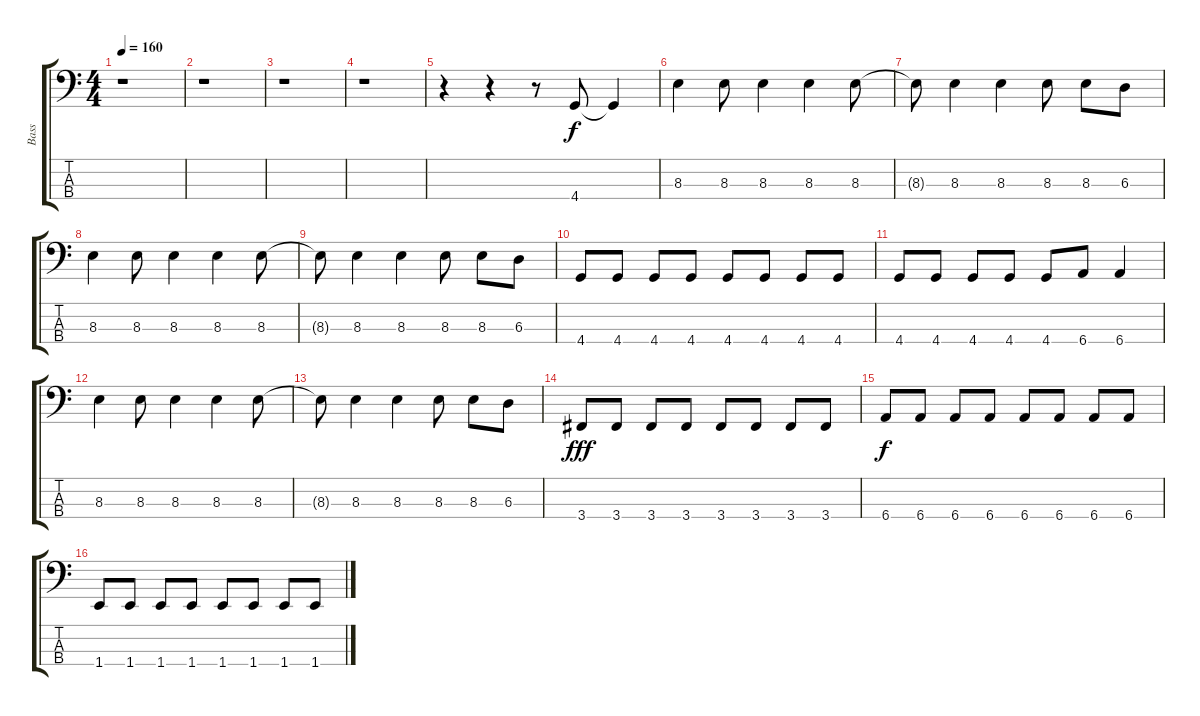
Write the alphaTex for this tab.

\track ("Bass" "Bass") {instrument slapbass1}
\staff {score tabs}
\tuning (Gb2 Db2 Ab1 Eb1) {hide}
\ts (4 4)
\tempo 160
\clef f4
\ks c
r.1{dy f} |
r.1 |
r.1 |
r.1 |
r.4 r.4 r.8 4.4.8 4.4{t}.4 |
8.3.4 8.3.8 8.3.4 8.3.4 8.3.8 |
8.3{t}.8 8.3.4 8.3.4 8.3.8 8.3.8 6.3.8 |
8.3.4 8.3.8 8.3.4 8.3.4 8.3.8 |
8.3{t}.8 8.3.4 8.3.4 8.3.8 8.3.8 6.3.8 |
4.4.8 4.4.8 4.4.8 4.4.8 4.4.8 4.4.8 4.4.8 4.4.8 |
4.4.8 4.4.8 4.4.8 4.4.8 4.4.8 6.4.8 6.4.4 |
8.3.4 8.3.8 8.3.4 8.3.4 8.3.8 |
8.3{t}.8 8.3.4 8.3.4 8.3.8 8.3.8 6.3.8 |
3.4.8{dy fff} 3.4.8 3.4.8 3.4.8 3.4.8 3.4.8 3.4.8 3.4.8 |
6.4.8{dy f} 6.4.8 6.4.8 6.4.8 6.4.8 6.4.8 6.4.8 6.4.8 |
1.4.8 1.4.8 1.4.8 1.4.8 1.4.8 1.4.8 1.4.8 1.4.8
